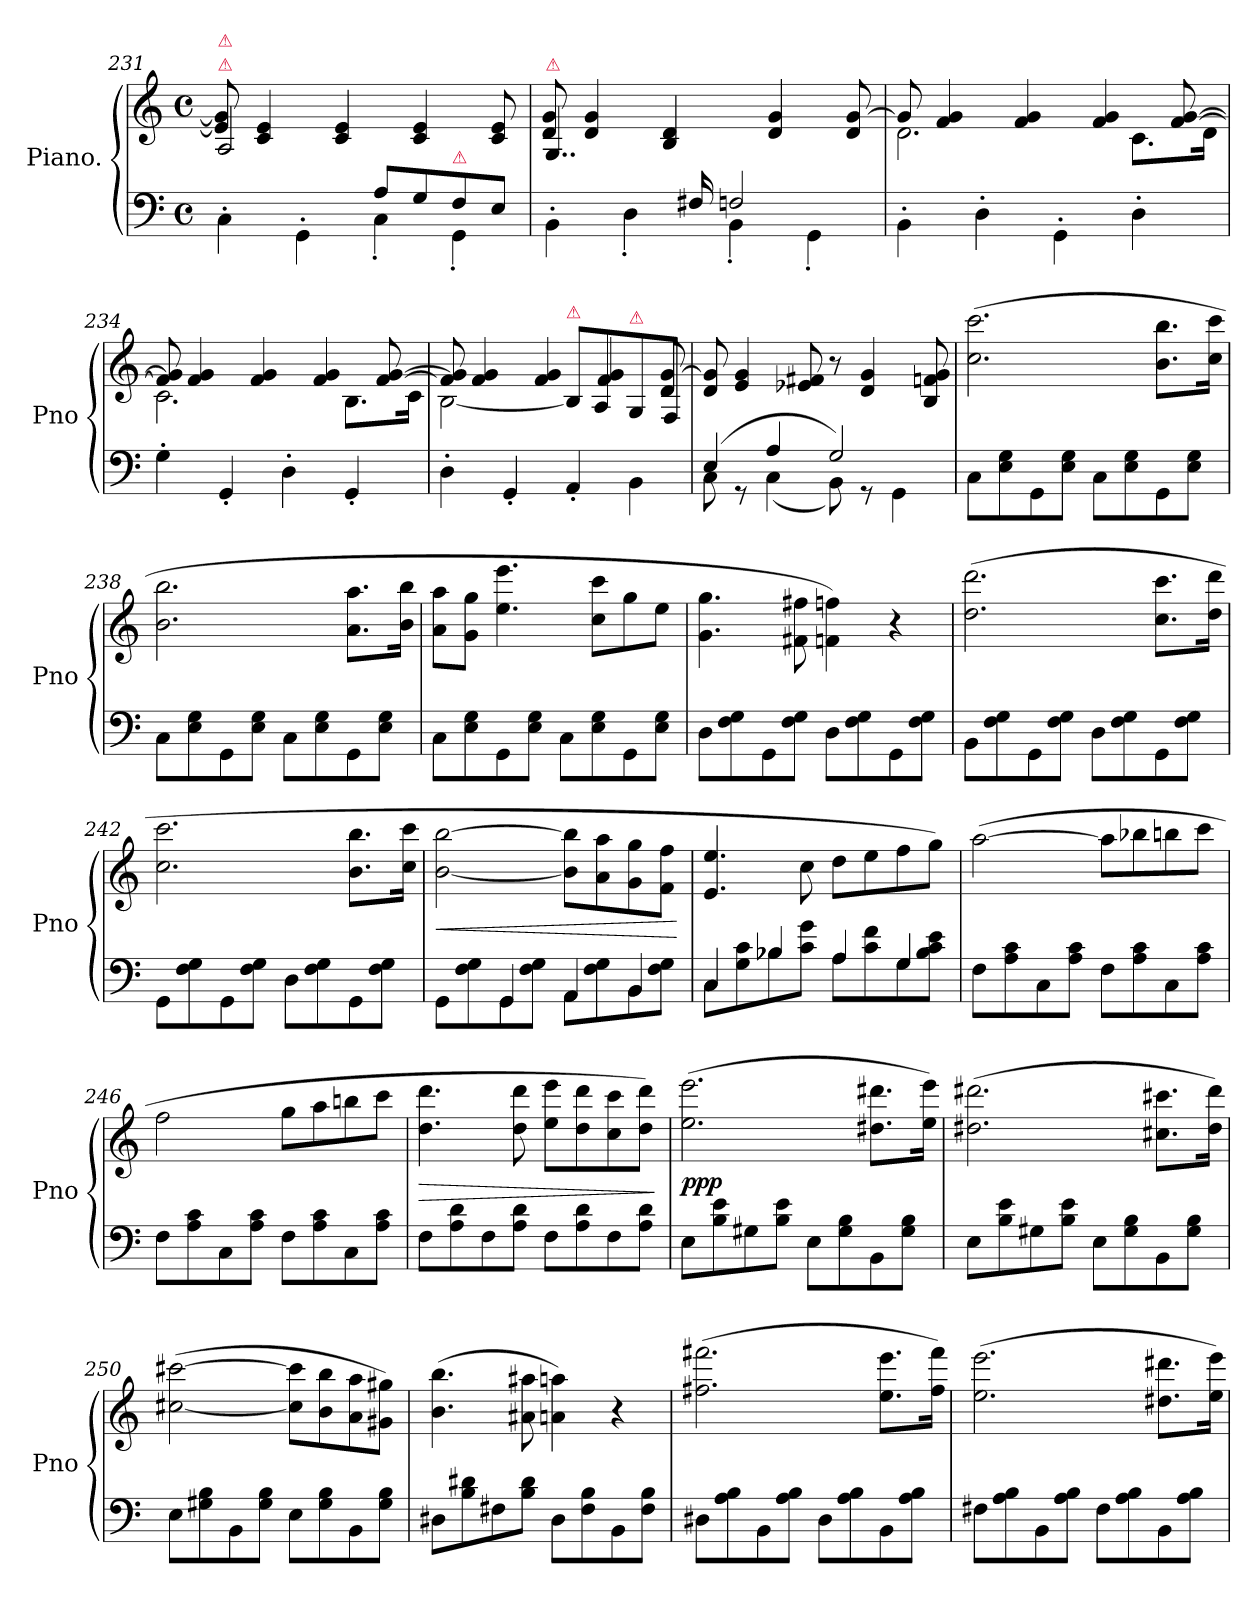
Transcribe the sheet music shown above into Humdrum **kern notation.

**kern	**kern	**dynam
*part1	*part1	*part1
*staff2	*staff1	*staff1/2
*I"Piano.	*	*
*I'Pno	*	*
*clefF4	*clefG2	*
*k[]	*k[]	*
*C:	*C:	*
*M4/4	*M4/4	*
*met(c)	*met(c)	*
=231	=231	=231
*^	*^	*
!	!	!LO:TX:a:color=crimson:t=⚠	!	!
!	!	!LO:TX:a:color=crimson:t=⚠	!	!
2ryy	4C'\	2A/	8e]/ 8g]/	.
.	.	.	4c/ 4e/	.
.	4GG'\	.	.	.
.	.	.	4c/ 4e/	.
8A/L	4C'\	2ryy	.	.
8G/	.	.	4c/ 4e/	.
!LO:TX:a:color=crimson:t=⚠	!	!	!	!
8F/	4GG'\	.	.	.
8E/J	.	.	8c/ 8e/	.
=232	=232	=232	=232	=232
!	!	!LO:TX:a:color=crimson:t=⚠	!	!
4..ryy	4BB'\	4..G/	8d/ 8g/	.
.	.	.	4d/ 4g/	.
.	4D'\	.	.	.
.	.	.	4B/ 4d/	.
16F#X/	.	16ryy	.	.
2Fn/	4BB'\	2ryy	.	.
.	.	.	4d/ 4g/	.
.	4GG'\	.	.	.
.	.	.	8d/ [8g/	.
*v	*v	*	*	*
=233	=233	=233	=233
4BB'<\	8g/]	2.d\	.
.	4f/ 4g/	.	.
4D'\	.	.	.
.	4f/ 4g/	.	.
4GG'<\	.	.	.
.	4f/ 4g/	.	.
4D'\	.	8.c\L	.
.	[8f/ [8g/	.	.
.	.	16d\Jk	.
=234	=234	=234	=234
4G'\	8f]/ 8g]/	2.c\	.
.	4f/ 4g/	.	.
4GG'/	.	.	.
.	4f/ 4g/	.	.
4D'\	.	.	.
.	4f/ 4g/	.	.
4GG'/	.	8.B\L	.
.	[8f/ [8g/	.	.
.	.	16c\Jk	.
=235	=235	=235	=235
4D'\	8f]/ 8g]/	[2B\	.
.	4f/ 4g/	.	.
4GG'/	.	.	.
.	4f/ 4g/	.	.
!	!	!LO:TX:a:color=crimson:t=⚠	!
4AA'/	.	8B\L]	.
.	4f/ 4g/	8A\	.
!	!	!LO:TX:a:color=crimson:t=⚠	!
4BB\	.	8G/	.
.	8d/ [8g/	8F/J	.
*	*v	*v	*
=236	=236	=236
*^	*	*
(4E/	8C\	8d/ 8g]/	.
.	8r	4e/ 4g/	.
4A/	(4C\	.	.
.	.	8e-X/ 8f#X/	.
2G/)	8BB\)	8r	.
.	8r	4d/ 4g/	.
.	4GG\	.	.
.	.	8B/ 8fn/ 8g/	.
*v	*v	*	*
=237	=237	=237
8C\L	(2.cc\ 2.ccc\	.
8E\ 8G\	.	.
8GG\	.	.
8E\ 8G\J	.	.
8C\L	.	.
8E\ 8G\	.	.
8GG\	8.b\ 8.bb\L	.
8E\ 8G\J	.	.
.	16cc\ 16ccc\Jk	.
=238	=238	=238
8C\L	2.b\ 2.bb\	.
8E\ 8G\	.	.
8GG\	.	.
8E\ 8G\J	.	.
8C\L	.	.
8E\ 8G\	.	.
8GG\	8.a\ 8.aa\L	.
8E\ 8G\J	.	.
.	16b\ 16bb\Jk	.
=239	=239	=239
8C\L	8a\ 8aa\L	.
8E\ 8G\	8g\ 8gg\J	.
8GG\	4.ee\ 4.eee\	.
8E\ 8G\J	.	.
8C\L	.	.
8E\ 8G\	8cc\ 8ccc\L	.
8GG\	8gg\	.
8E\ 8G\J	8ee\J	.
=240	=240	=240
8D\L	4.g\ 4.gg\	.
8F\ 8G\	.	.
8GG\	.	.
8F\ 8G\J	8f#X\ 8ff#X\	.
8D\L	4fn\ 4ffn\)	.
8F\ 8G\	.	.
8GG\	4r	.
8F\ 8G\J	.	.
=241	=241	=241
8BB\L	(2.dd\ 2.ddd\	.
8F\ 8G\	.	.
8GG\	.	.
8F\ 8G\J	.	.
8D\L	.	.
8F\ 8G\	.	.
8GG\	8.cc\ 8.ccc\L	.
8F\ 8G\J	.	.
.	16dd\ 16ddd\Jk	.
=242	=242	=242
8GG\L	2.cc\ 2.ccc\	.
8F\ 8G\	.	.
8GG\	.	.
8F\ 8G\J	.	.
8D\L	.	.
8F\ 8G\	.	.
8GG\	8.b\ 8.bb\L	.
8F\ 8G\J	.	.
.	16cc\ 16ccc\Jk	.
=243	=243	=243
*^	*	*
!	!	!	!LO:HP:b
8GG\L	4ryy	[2b\ [2bb\	<
8F\ 8G\	.	.	.
8GG\	4GG/	.	.
8F\ 8G\J	.	.	.
8AA\L	4AA/	8b]\ 8bb]\L	.
8F\ 8G\	.	8a\ 8aa\	.
8BB\	4BB/	8g\ 8gg\	.
8F\ 8G\J	.	8f\ 8ff\J	.
*v	*v	*	*
.	.	[
=244	=244	=244
*^	*	*
4C/	8C\L	4.e/ 4.ee/	.
.	8G\ 8c\	.	.
4B-X/	8B-X\	.	.
.	8c\ 8g\J	8cc\	.
4A/	8A\L	8dd\L	.
.	8c\ 8f\	8ee\	.
4G/	8G\	8ff\	.
.	8B-\ 8c\ 8e\J	8gg\J)	.
*v	*v	*	*
=245	=245	=245
8F\L	([2aa\	.
8A\ 8c\	.	.
8C\	.	.
8A\ 8c\J	.	.
8F\L	8aa\L]	.
8A\ 8c\	8bb-X\	.
8C\	8bbn\	.
8A\ 8c\J	8ccc\J	.
=246	=246	=246
8F\L	2ff\	.
8A\ 8c\	.	.
8C\	.	.
8A\ 8c\J	.	.
8F\L	8gg\L	.
8A\ 8c\	8aa\	.
8C\	8bbn\	.
8A\ 8c\J	8ccc\J	.
=247	=247	=247
8F\L	4.dd\ 4.ddd\	>
8A\ 8d\	.	.
8F\	.	.
8A\ 8d\J	8dd\ 8ddd\	.
8F\L	8ee\ 8eee\L	.
8A\ 8d\	8dd\ 8ddd\	.
8F\	8cc\ 8ccc\	.
8A\ 8d\J	8dd\ 8ddd\J)	.
.	.	]
=248	=248	=248
8E\L	(2.ee\ 2.eee\	ppp
8B\ 8e\	.	.
8G#X\	.	.
8B\ 8e\J	.	.
8E\L	.	.
8G#\ 8B\	.	.
8BB\	8.dd#X\ 8.ddd#X\L	.
8G#\ 8B\J	.	.
.	16ee\ 16eee\Jk)	.
=249	=249	=249
8E\L	(2.dd#X\ 2.ddd#X\	.
8B\ 8e\	.	.
8G#X\	.	.
8B\ 8e\J	.	.
8E\L	.	.
8G#\ 8B\	.	.
8BB\	8.cc#X\ 8.ccc#X\L	.
8G#\ 8B\J	.	.
.	16dd#\ 16ddd#\Jk)	.
=250	=250	=250
8E\L	([2cc#X\ [2ccc#X\	.
8G#X\ 8B\	.	.
8BB\	.	.
8G#\ 8B\J	.	.
8E\L	8cc#]\ 8ccc#]\L	.
8G#\ 8B\	8b\ 8bb\	.
8BB\	8a\ 8aa\	.
8G#\ 8B\J	8g#X\ 8gg#X\J)	.
=251	=251	=251
8D#X\L	(4.b\ 4.bb\	.
8B\ 8d#X\	.	.
8F#X\	.	.
8B\ 8d#\J	8a#X\ 8aa#X\	.
8D#\L	4an\ 4aan\)	.
8F#\ 8B\	.	.
8BB\	4r	.
8F#\ 8B\J	.	.
=252	=252	=252
8D#X\L	(2.ff#X\ 2.fff#X\	.
8A\ 8B\	.	.
8BB\	.	.
8A\ 8B\J	.	.
8D#\L	.	.
8A\ 8B\	.	.
8BB\	8.ee\ 8.eee\L	.
8A\ 8B\J	.	.
.	16ff#\ 16fff#\Jk)	.
=253	=253	=253
8F#X\L	(2.ee\ 2.eee\	.
8A\ 8B\	.	.
8BB\	.	.
8A\ 8B\J	.	.
8F#\L	.	.
8A\ 8B\	.	.
8BB\	8.dd#X\ 8.ddd#X\L	.
8A\ 8B\J	.	.
.	16ee\ 16eee\Jk)	.
=	=	=
*-	*-	*-
